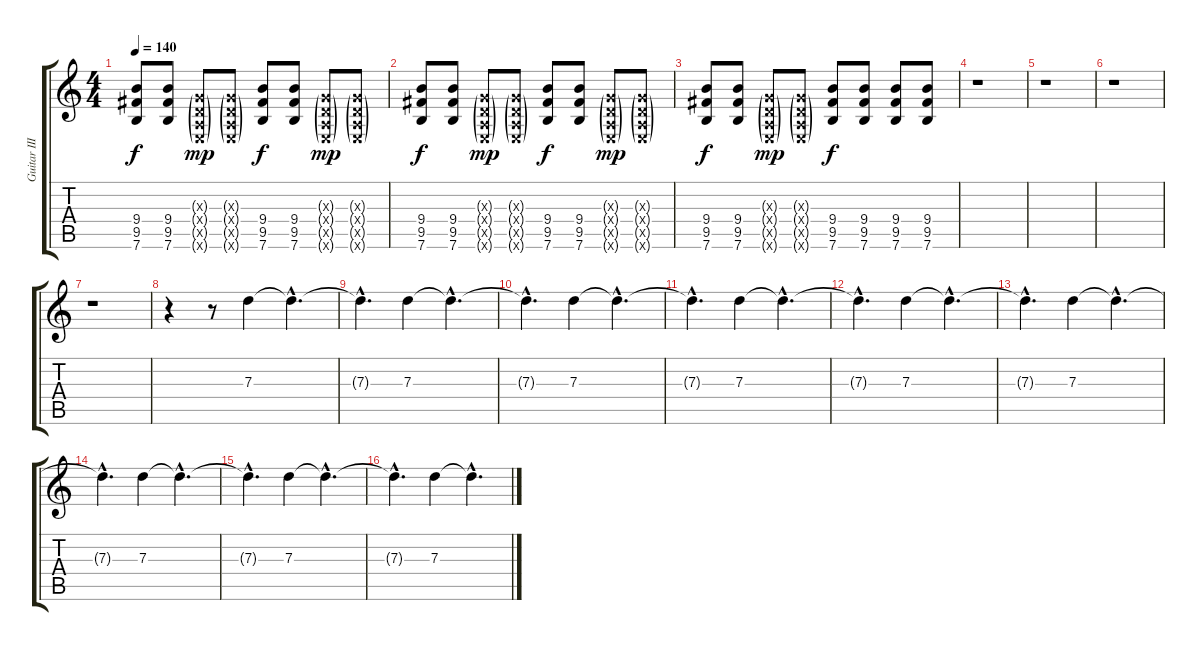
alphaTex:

\track ("Guitar III" "Guitar III") {instrument acousticguitarsteel}
\staff {score tabs}
\tuning (E4 B3 G3 D3 A2 E2) {hide}
\ts (4 4)
\tempo 140
\clef g2
\ks c
(9.4 9.5 7.6).8{dy f} (9.4 9.5 7.6).8 (0.3{g x} 0.4{g x} 0.5{g x} 0.6{g x}).8{dy mp} (0.3{g x} 0.4{g x} 0.5{g x} 0.6{g x}).8 (9.4 9.5 7.6).8{dy f} (9.4 9.5 7.6).8 (0.3{g x} 0.4{g x} 0.5{g x} 0.6{g x}).8{dy mp} (0.3{g x} 0.4{g x} 0.5{g x} 0.6{g x}).8 |
(9.4 9.5 7.6).8{dy f} (9.4 9.5 7.6).8 (0.3{g x} 0.4{g x} 0.5{g x} 0.6{g x}).8{dy mp} (0.3{g x} 0.4{g x} 0.5{g x} 0.6{g x}).8 (9.4 9.5 7.6).8{dy f} (9.4 9.5 7.6).8 (0.3{g x} 0.4{g x} 0.5{g x} 0.6{g x}).8{dy mp} (0.3{g x} 0.4{g x} 0.5{g x} 0.6{g x}).8 |
(9.4 9.5 7.6).8{dy f} (9.4 9.5 7.6).8 (0.3{g x} 0.4{g x} 0.5{g x} 0.6{g x}).8{dy mp} (0.3{g x} 0.4{g x} 0.5{g x} 0.6{g x}).8 (9.4 9.5 7.6).8{dy f} (9.4 9.5 7.6).8 (9.4 9.5 7.6).8 (9.4 9.5 7.6).8 |
r.1 |
r.1 |
r.1 |
r.1 |
r.4 r.8 7.3.4 7.3{hac t}.4{d} |
7.3{hac t}.4{d} 7.3.4 7.3{hac t}.4{d} |
7.3{hac t}.4{d} 7.3.4 7.3{hac t}.4{d} |
7.3{hac t}.4{d} 7.3.4 7.3{hac t}.4{d} |
7.3{hac t}.4{d} 7.3.4 7.3{hac t}.4{d} |
7.3{hac t}.4{d} 7.3.4 7.3{hac t}.4{d} |
7.3{hac t}.4{d} 7.3.4 7.3{hac t}.4{d} |
7.3{hac t}.4{d} 7.3.4 7.3{hac t}.4{d} |
7.3{hac t}.4{d} 7.3.4 7.3{hac t}.4{d}
